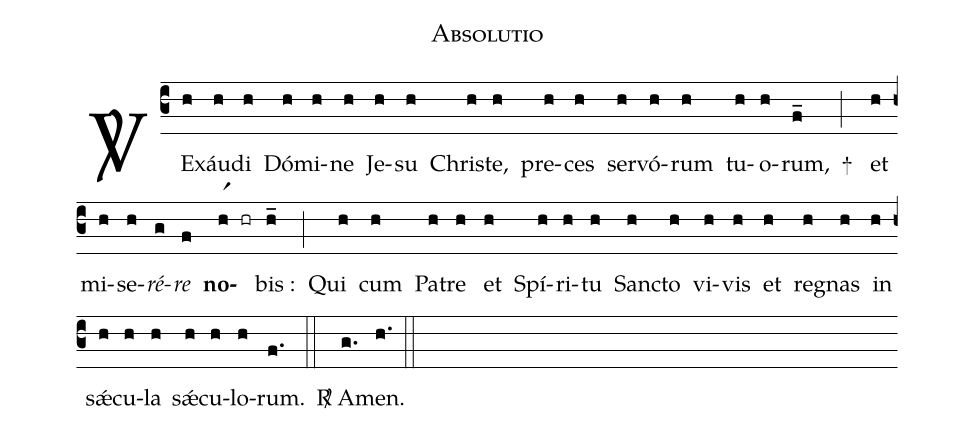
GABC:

name:Absolutio;
%%
(c3)<sp>V/</sp> Ex(h)áu(h)di(h) Dó(h)mi(h)ne(h) Je(h)su(h) Chris(h)te,(h) pre(h)ces(h) ser(h)vó(h)rum(h) tu(h)o(h)rum,(f_) <sp>+</sp> (;) et(h) mi(h)se(h)<i>ré</i>(g)<i>re</i>(f) <b>no</b>(hr1 hr)bis :(h_ ;) Qui(h) cum(h) Pa(h)tre(h) et(h) Spí(h)ri(h)tu(h) San(h)cto(h) vi(h)vis(h) et(h) re(h)gnas(h) in(h) sǽ(h)cu(h)la(h) sǽ(h)cu(h)lo(h)rum.(f.) (::) <sp>R/</sp> A(g.)men.(h.) (::)
